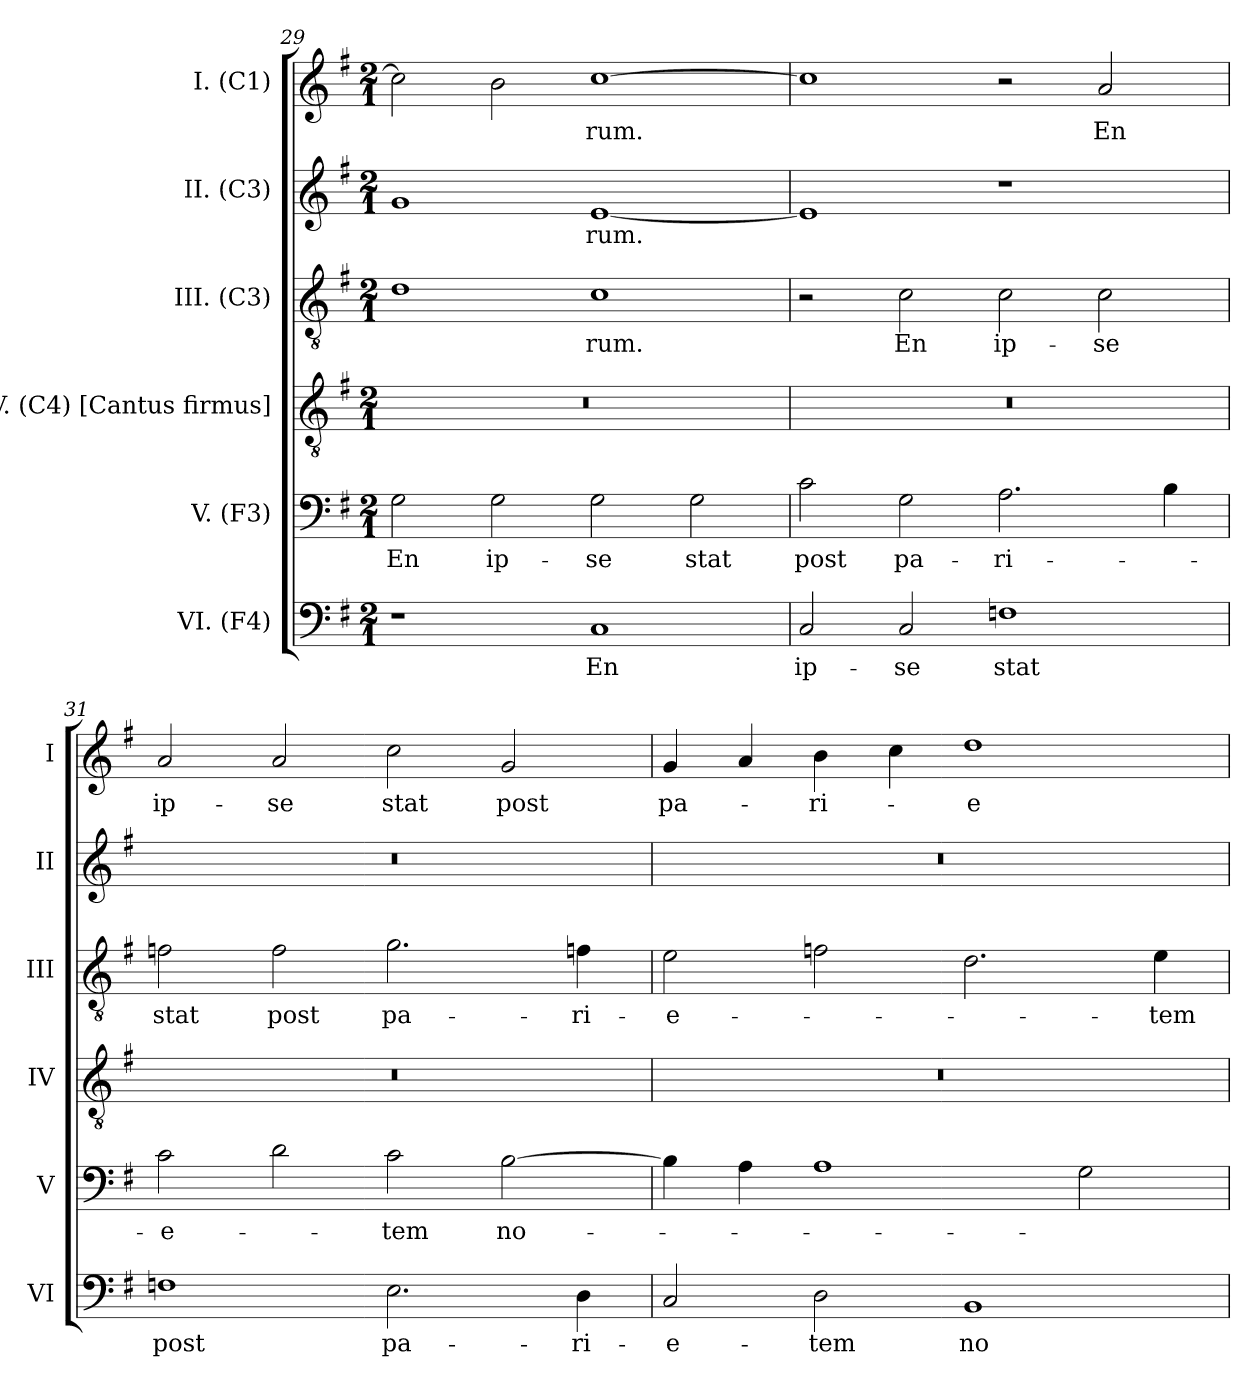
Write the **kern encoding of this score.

**kern	**text	**kern	**text	**kern	**kern	**text	**kern	**text	**kern	**text
*part6	*part6	*part5	*part5	*part4	*part3	*part3	*part2	*part2	*part1	*part1
*staff6	*staff6	*staff5	*staff5	*staff4	*staff3	*staff3	*staff2	*staff2	*staff1	*staff1
*I"VI. (F4)	*	*I"V. (F3)	*	*I"IV. (C4) [Cantus firmus]	*I"III. (C3)	*	*I"II. (C3)	*	*I"I. (C1)	*
*I'VI	*	*I'V	*	*I'IV	*I'III	*	*I'II	*	*I'I	*
*clefF4	*	*clefF4	*	*clefGv2	*clefGv2	*	*clefG2	*	*clefG2	*
*	*	*	*	*ITrd7c12	*	*	*	*	*	*
*k[f#]	*	*k[f#]	*	*k[f#]	*k[f#]	*	*k[f#]	*	*k[f#]	*
*G:	*	*G:	*	*G:	*G:	*	*G:	*	*G:	*
*M2/1	*	*M2/1	*	*M2/1	*M2/1	*	*M2/1	*	*M2/1	*
=29	=29	=29	=29	=29	=29	=29	=29	=29	=29	=29
!	!	!	!LO:LY:b:color=#000000	!LO:N:vis=1	!	!	!	!	!	!
1r	.	2Gi\	En	0r	1di	.	1gi	.	2cci\]	.
!	!	!	!LO:LY:b:color=#000000	!	!	!	!	!	!	!
.	.	2Gi\	ip-	.	.	.	.	.	2bi\	.
!	!LO:LY:b:color=#000000	!	!	!	!	!	!	!	!	!
!	!	!	!LO:LY:b:color=#000000	!	!	!	!	!	!	!
!	!	!	!	!	!	!LO:LY:b:color=#000000	!	!	!	!
!	!	!	!	!	!	!	!	!LO:LY:b:color=#000000	!	!
!	!	!	!	!	!	!	!	!	!	!LO:LY:b:color=#000000
1Ci	En	2Gi\	-se	.	1ci	-rum.	[1ei	-rum.	[1cci	-rum.
!	!	!	!LO:LY:b:color=#000000	!	!	!	!	!	!	!
.	.	2Gi\	stat	.	.	.	.	.	.	.
=30	=30	=30	=30	=30	=30	=30	=30	=30	=30	=30
!	!LO:LY:b:color=#000000	!	!	!	!	!	!	!	!	!
!	!	!	!LO:LY:b:color=#000000	!LO:N:vis=1	!	!	!	!	!	!
2Ci/	ip-	2ci\	post	0r	2r	.	1ei]	.	1cci]	.
!	!LO:LY:b:color=#000000	!	!	!	!	!	!	!	!	!
!	!	!	!LO:LY:b:color=#000000	!	!	!	!	!	!	!
!	!	!	!	!	!	!LO:LY:b:color=#000000	!	!	!	!
2Ci/	-se	2Gi\	pa-	.	2ci\	En	.	.	.	.
!	!LO:LY:b:color=#000000	!	!	!	!	!	!	!	!	!
!	!	!	!LO:LY:b:color=#000000	!	!	!	!	!	!	!
!	!	!	!	!	!	!LO:LY:b:color=#000000	!	!	!	!
1Fni	stat	2.Ai\	-ri-	.	2ci\	ip-	1r	.	2r	.
!	!	!	!	!	!	!LO:LY:b:color=#000000	!	!	!	!
!	!	!	!	!	!	!	!	!	!	!LO:LY:b:color=#000000
.	.	.	.	.	2ci\	-se	.	.	2ai/	En
.	.	4Bi\	.	.	.	.	.	.	.	.
=31	=31	=31	=31	=31	=31	=31	=31	=31	=31	=31
!	!LO:LY:b:color=#000000	!	!	!	!	!	!	!	!	!
!	!	!	!LO:LY:b:color=#000000	!LO:N:vis=1	!	!	!	!	!	!
!	!	!	!	!	!	!LO:LY:b:color=#000000	!LO:N:vis=1	!	!	!
!	!	!	!	!	!	!	!	!	!	!LO:LY:b:color=#000000
1Fni	post	2ci\	-e-	0r	2fni\	stat	0r	.	2ai/	ip-
!	!	!	!	!	!	!LO:LY:b:color=#000000	!	!	!	!
!	!	!	!	!	!	!	!	!	!	!LO:LY:b:color=#000000
.	.	2di\	.	.	2fi\	post	.	.	2ai/	-se
!	!LO:LY:b:color=#000000	!	!	!	!	!	!	!	!	!
!	!	!	!LO:LY:b:color=#000000	!	!	!	!	!	!	!
!	!	!	!	!	!	!LO:LY:b:color=#000000	!	!	!	!
!	!	!	!	!	!	!	!	!	!	!LO:LY:b:color=#000000
2.Ei\	pa-	2ci\	-tem	.	2.gi\	pa-	.	.	2cci\	stat
!	!	!	!LO:LY:b:color=#000000	!	!	!	!	!	!	!
!	!	!	!	!	!	!	!	!	!	!LO:LY:b:color=#000000
.	.	[2Bi\	no-	.	.	.	.	.	2gi/	post
!	!LO:LY:b:color=#000000	!	!	!	!	!	!	!	!	!
!	!	!	!	!	!	!LO:LY:b:color=#000000	!	!	!	!
4Di\	-ri-	.	.	.	4fni\	-ri-	.	.	.	.
=32	=32	=32	=32	=32	=32	=32	=32	=32	=32	=32
!	!LO:LY:b:color=#000000	!	!	!LO:N:vis=1	!	!	!	!	!	!
!	!	!	!	!	!	!LO:LY:b:color=#000000	!LO:N:vis=1	!	!	!
!	!	!	!	!	!	!	!	!	!	!LO:LY:b:color=#000000
2Ci/	-e-	4Bi\]	.	0r	2ei\	-e-	0r	.	4gi/	pa-
.	.	4Ai\	.	.	.	.	.	.	4ai/	.
!	!LO:LY:b:color=#000000	!	!	!	!	!	!	!	!	!
!	!	!	!	!	!	!	!	!	!	!LO:LY:b:color=#000000
2Di\	-tem	1Ai	.	.	2fni\	.	.	.	4bi\	-ri-
.	.	.	.	.	.	.	.	.	4cci\	.
!	!LO:LY:b:color=#000000	!	!	!	!	!	!	!	!	!
!	!	!	!	!	!	!	!	!	!	!LO:LY:b:color=#000000
1BBi	no-	.	.	.	2.di\	.	.	.	1ddi	-e-
.	.	2Gi\	.	.	.	.	.	.	.	.
!	!	!	!	!	!	!LO:LY:b:color=#000000	!	!	!	!
.	.	.	.	.	4ei\	-tem	.	.	.	.
=	=	=	=	=	=	=	=	=	=	=
*-	*-	*-	*-	*-	*-	*-	*-	*-	*-	*-
